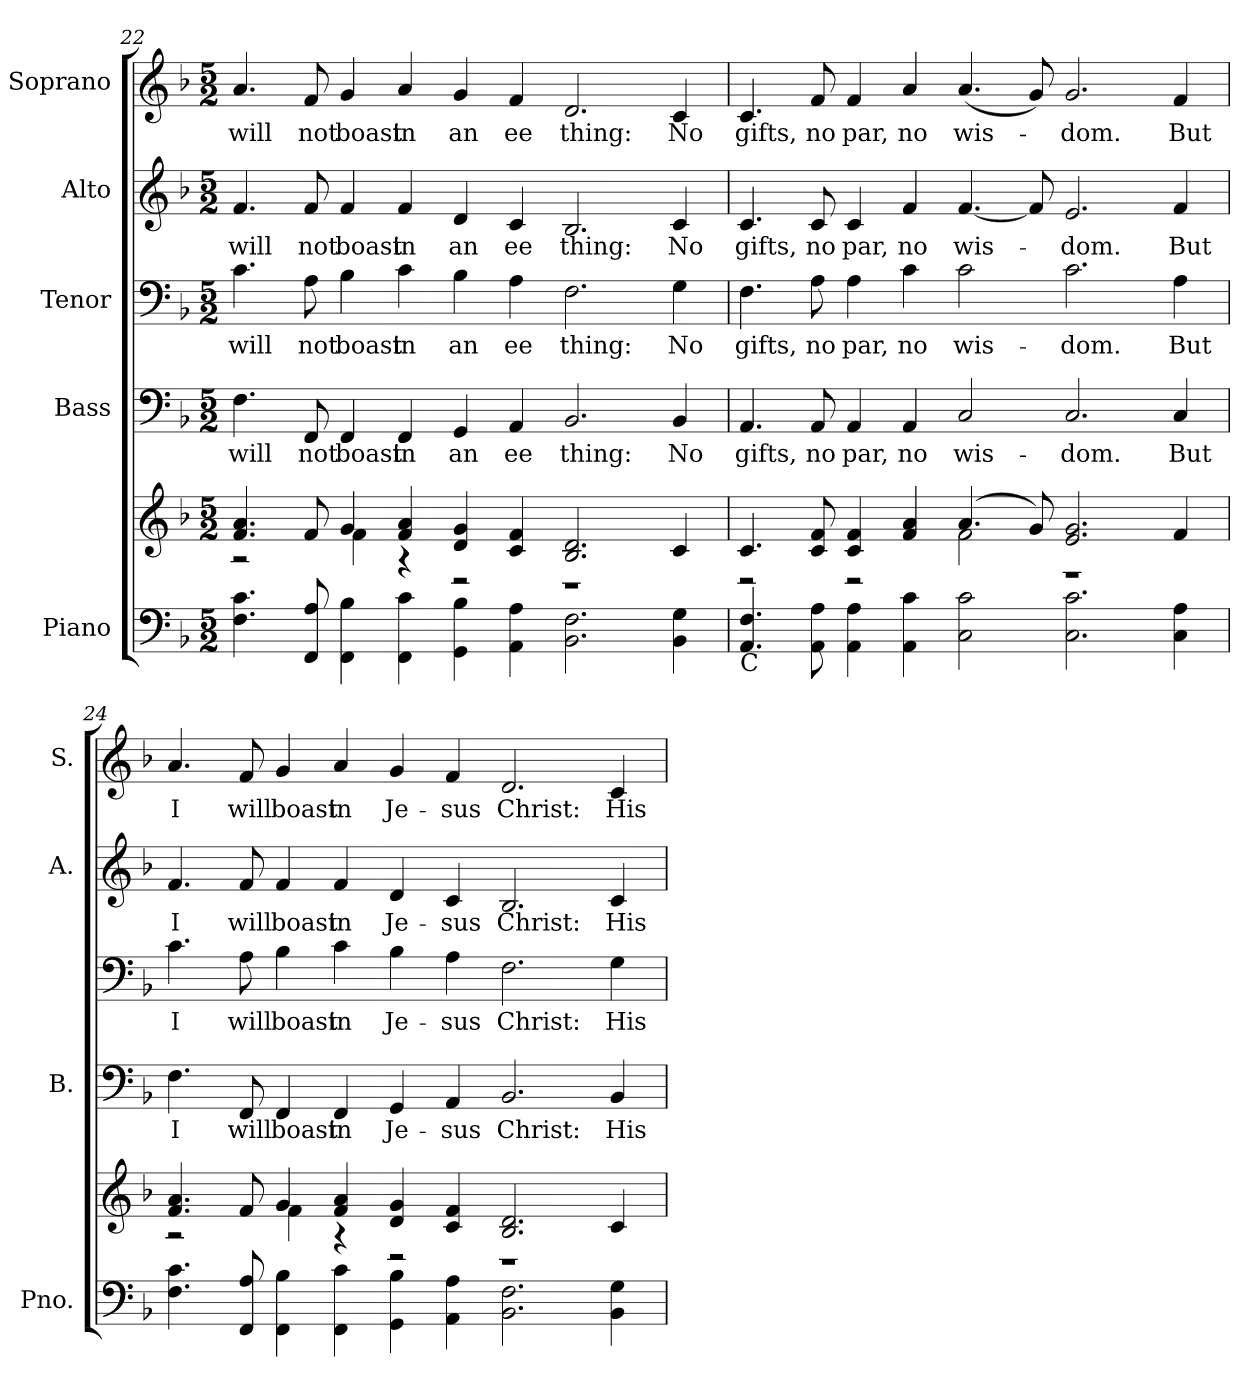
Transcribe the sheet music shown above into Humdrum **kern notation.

**kern	**kern	**kern	**text	**kern	**text	**kern	**text	**kern	**text
*part5	*part5	*part4	*part4	*part3	*part3	*part2	*part2	*part1	*part1
*staff6	*staff5	*staff4	*staff4	*staff3	*staff3	*staff2	*staff2	*staff1	*staff1
*I"Piano	*	*I"Bass	*	*I"Tenor	*	*I"Alto	*	*I"Soprano	*
*I'Pno.	*	*I'B.	*	*	*	*I'A.	*	*I'S.	*
!!LO:PB:g=z
*clefF4	*clefG2	*clefF4	*	*clefF4	*	*clefG2	*	*clefG2	*
*k[b-]	*k[b-]	*k[b-]	*	*k[b-]	*	*k[b-]	*	*k[b-]	*
*F:	*F:	*F:	*	*F:	*	*F:	*	*F:	*
*M5/2	*M5/2	*M5/2	*	*M5/2	*	*M5/2	*	*M5/2	*
=22	=22	=22	=22	=22	=22	=22	=22	=22	=22
*	*^	*	*	*	*	*	*	*	*
!	!	!	!	!LO:LY:b:color=#000000	!	!	!	!	!	!
!	!	!	!	!	!	!LO:LY:b:color=#000000	!	!	!	!
!	!	!	!	!	!	!	!	!LO:LY:b:color=#000000	!	!
!	!	!	!	!	!	!	!	!	!	!LO:LY:b:color=#000000
4.Fi\ 4.ci	4.fi/ 4.ai	2r	4.Fi\	will	4.ci\	will	4.fi/	will	4.ai/	will
!	!	!	!	!LO:LY:b:color=#000000	!	!	!	!	!	!
!	!	!	!	!	!	!LO:LY:b:color=#000000	!	!	!	!
!	!	!	!	!	!	!	!	!LO:LY:b:color=#000000	!	!
!	!	!	!	!	!	!	!	!	!	!LO:LY:b:color=#000000
8FFi/ 8Ai	8fi/	.	8FFi/	not	8Ai\	not	8fi/	not	8fi/	not
!	!	!	!	!LO:LY:b:color=#000000	!	!	!	!	!	!
!	!	!	!	!	!	!LO:LY:b:color=#000000	!	!	!	!
!	!	!	!	!	!	!	!	!LO:LY:b:color=#000000	!	!
!	!	!	!	!	!	!	!	!	!	!LO:LY:b:color=#000000
4FFi\ 4B-i	4gi/	4fi\	4FFi/	boast	4B-i\	boast	4fi/	boast	4gi/	boast
!	!	!	!	!LO:LY:b:color=#000000	!	!	!	!	!	!
!	!	!	!	!	!	!LO:LY:b:color=#000000	!	!	!	!
!	!	!	!	!	!	!	!	!LO:LY:b:color=#000000	!	!
!	!	!	!	!	!	!	!	!	!	!LO:LY:b:color=#000000
4FFi\ 4ci	4fi/ 4ai	4r	4FFi/	in	4ci\	in	4fi/	in	4ai/	in
!	!	!	!	!LO:LY:b:color=#000000	!	!	!	!	!	!
!	!	!	!	!	!	!LO:LY:b:color=#000000	!	!	!	!
!	!	!	!	!	!	!	!	!LO:LY:b:color=#000000	!	!
!	!	!	!	!	!	!	!	!	!	!LO:LY:b:color=#000000
4GGi\ 4B-i	4di/ 4gi	2r	4GGi/	an	4B-i\	an	4di/	an	4gi/	an
!	!	!	!	!LO:LY:b:color=#000000	!	!	!	!	!	!
!	!	!	!	!	!	!LO:LY:b:color=#000000	!	!	!	!
!	!	!	!	!	!	!	!	!LO:LY:b:color=#000000	!	!
!	!	!	!	!	!	!	!	!	!	!LO:LY:b:color=#000000
4AAi\ 4Ai	4ci/ 4fi	.	4AAi/	ee	4Ai\	ee	4ci/	ee	4fi/	ee
!	!	!	!	!LO:LY:b:color=#000000	!	!	!	!	!	!
!	!	!	!	!	!	!LO:LY:b:color=#000000	!	!	!	!
!	!	!	!	!	!	!	!	!LO:LY:b:color=#000000	!	!
!	!	!	!	!	!	!	!	!	!	!LO:LY:b:color=#000000
2.BB-i\ 2.Fi	2.B-i/ 2.di	1r	2.BB-i/	thing:	2.Fi\	thing:	2.B-i/	thing:	2.di/	thing:
!	!	!	!	!LO:LY:b:color=#000000	!	!	!	!	!	!
!	!	!	!	!	!	!LO:LY:b:color=#000000	!	!	!	!
!	!	!	!	!	!	!	!	!LO:LY:b:color=#000000	!	!
!	!	!	!	!	!	!	!	!	!	!LO:LY:b:color=#000000
4BB-i\ 4Gi	4ci/	.	4BB-i/	No	4Gi\	No	4ci/	No	4ci/	No
!!LO:PB:g=z
=23	=23	=23	=23	=23	=23	=23	=23	=23	=23	=23
!	!	!	!	!LO:LY:b:color=#000000	!	!	!	!	!	!
!	!	!	!	!	!	!LO:LY:b:color=#000000	!	!	!	!
!	!	!	!	!	!	!	!	!LO:LY:b:color=#000000	!	!
!LO:TX:b:t=C	!	!	!	!	!	!	!	!	!	!
!	!	!	!	!	!	!	!	!	!	!LO:LY:b:color=#000000
4.AAi/ 4.Fi	4.ci/	2r	4.AAi/	gifts,	4.Fi\	gifts,	4.ci/	gifts,	4.ci/	gifts,
!	!	!	!	!LO:LY:b:color=#000000	!	!	!	!	!	!
!	!	!	!	!	!	!LO:LY:b:color=#000000	!	!	!	!
!	!	!	!	!	!	!	!	!LO:LY:b:color=#000000	!	!
!	!	!	!	!	!	!	!	!	!	!LO:LY:b:color=#000000
8AAi\ 8Ai	8ci/ 8fi	.	8AAi/	no	8Ai\	no	8ci/	no	8fi/	no
!	!	!	!	!LO:LY:b:color=#000000	!	!	!	!	!	!
!	!	!	!	!	!	!LO:LY:b:color=#000000	!	!	!	!
!	!	!	!	!	!	!	!	!LO:LY:b:color=#000000	!	!
!	!	!	!	!	!	!	!	!	!	!LO:LY:b:color=#000000
4AAi\ 4Ai	4ci/ 4fi	2r	4AAi/	par,	4Ai\	par,	4ci/	par,	4fi/	par,
!	!	!	!	!LO:LY:b:color=#000000	!	!	!	!	!	!
!	!	!	!	!	!	!LO:LY:b:color=#000000	!	!	!	!
!	!	!	!	!	!	!	!	!LO:LY:b:color=#000000	!	!
!	!	!	!	!	!	!	!	!	!	!LO:LY:b:color=#000000
4AAi\ 4ci	4fi/ 4ai	.	4AAi/	no	4ci\	no	4fi/	no	4ai/	no
!	!	!	!	!LO:LY:b:color=#000000	!	!	!	!	!	!
!	!	!	!	!	!	!LO:LY:b:color=#000000	!	!	!	!
!	!	!	!	!	!	!	!	!LO:LY:b:color=#000000	!	!
!	!	!	!	!	!	!	!	!	!	!LO:LY:b:color=#000000
2Ci\ 2ci	(4.ai/	2fi\	2Ci/	wis-	2ci\	wis-	[<4.fi/	wis-	(4.ai/	wis-
.	8gi/)	.	.	.	.	.	8fi/]	.	8gi/)	.
!	!	!	!	!LO:LY:b:color=#000000	!	!	!	!	!	!
!	!	!	!	!	!	!LO:LY:b:color=#000000	!	!	!	!
!	!	!	!	!	!	!	!	!LO:LY:b:color=#000000	!	!
!	!	!	!	!	!	!	!	!	!	!LO:LY:b:color=#000000
2.Ci\ 2.ci	2.ei/ 2.gi	1r	2.Ci/	-dom.	2.ci\	-dom.	2.ei/	-dom.	2.gi/	-dom.
!	!	!	!	!LO:LY:b:color=#000000	!	!	!	!	!	!
!	!	!	!	!	!	!LO:LY:b:color=#000000	!	!	!	!
!	!	!	!	!	!	!	!	!LO:LY:b:color=#000000	!	!
!	!	!	!	!	!	!	!	!	!	!LO:LY:b:color=#000000
4Ci\ 4Ai	4fi/	.	4Ci/	But	4Ai\	But	4fi/	But	4fi/	But
!!LO:PB:g=z
=24	=24	=24	=24	=24	=24	=24	=24	=24	=24	=24
!	!	!	!	!LO:LY:b:color=#000000	!	!	!	!	!	!
!	!	!	!	!	!	!LO:LY:b:color=#000000	!	!	!	!
!	!	!	!	!	!	!	!	!LO:LY:b:color=#000000	!	!
!	!	!	!	!	!	!	!	!	!	!LO:LY:b:color=#000000
4.Fi\ 4.ci	4.fi/ 4.ai	2r	4.Fi\	I	4.ci\	I	4.fi/	I	4.ai/	I
!	!	!	!	!LO:LY:b:color=#000000	!	!	!	!	!	!
!	!	!	!	!	!	!LO:LY:b:color=#000000	!	!	!	!
!	!	!	!	!	!	!	!	!LO:LY:b:color=#000000	!	!
!	!	!	!	!	!	!	!	!	!	!LO:LY:b:color=#000000
8FFi/ 8Ai	8fi/	.	8FFi/	will	8Ai\	will	8fi/	will	8fi/	will
!	!	!	!	!LO:LY:b:color=#000000	!	!	!	!	!	!
!	!	!	!	!	!	!LO:LY:b:color=#000000	!	!	!	!
!	!	!	!	!	!	!	!	!LO:LY:b:color=#000000	!	!
!	!	!	!	!	!	!	!	!	!	!LO:LY:b:color=#000000
4FFi\ 4B-i	4gi/	4fi\	4FFi/	boast	4B-i\	boast	4fi/	boast	4gi/	boast
!	!	!	!	!LO:LY:b:color=#000000	!	!	!	!	!	!
!	!	!	!	!	!	!LO:LY:b:color=#000000	!	!	!	!
!	!	!	!	!	!	!	!	!LO:LY:b:color=#000000	!	!
!	!	!	!	!	!	!	!	!	!	!LO:LY:b:color=#000000
4FFi\ 4ci	4fi/ 4ai	4r	4FFi/	in	4ci\	in	4fi/	in	4ai/	in
!	!	!	!	!LO:LY:b:color=#000000	!	!	!	!	!	!
!	!	!	!	!	!	!LO:LY:b:color=#000000	!	!	!	!
!	!	!	!	!	!	!	!	!LO:LY:b:color=#000000	!	!
!	!	!	!	!	!	!	!	!	!	!LO:LY:b:color=#000000
4GGi\ 4B-i	4di/ 4gi	2r	4GGi/	Je-	4B-i\	Je-	4di/	Je-	4gi/	Je-
!	!	!	!	!LO:LY:b:color=#000000	!	!	!	!	!	!
!	!	!	!	!	!	!LO:LY:b:color=#000000	!	!	!	!
!	!	!	!	!	!	!	!	!LO:LY:b:color=#000000	!	!
!	!	!	!	!	!	!	!	!	!	!LO:LY:b:color=#000000
4AAi\ 4Ai	4ci/ 4fi	.	4AAi/	-sus	4Ai\	-sus	4ci/	-sus	4fi/	-sus
!	!	!	!	!LO:LY:b:color=#000000	!	!	!	!	!	!
!	!	!	!	!	!	!LO:LY:b:color=#000000	!	!	!	!
!	!	!	!	!	!	!	!	!LO:LY:b:color=#000000	!	!
!	!	!	!	!	!	!	!	!	!	!LO:LY:b:color=#000000
2.BB-i\ 2.Fi	2.B-i/ 2.di	1r	2.BB-i/	Christ:	2.Fi\	Christ:	2.B-i/	Christ:	2.di/	Christ:
!	!	!	!	!LO:LY:b:color=#000000	!	!	!	!	!	!
!	!	!	!	!	!	!LO:LY:b:color=#000000	!	!	!	!
!	!	!	!	!	!	!	!	!LO:LY:b:color=#000000	!	!
!	!	!	!	!	!	!	!	!	!	!LO:LY:b:color=#000000
4BB-i\ 4Gi	4ci/	.	4BB-i/	His	4Gi\	His	4ci/	His	4ci/	His
*	*v	*v	*	*	*	*	*	*	*	*
=	=	=	=	=	=	=	=	=	=
*-	*-	*-	*-	*-	*-	*-	*-	*-	*-
